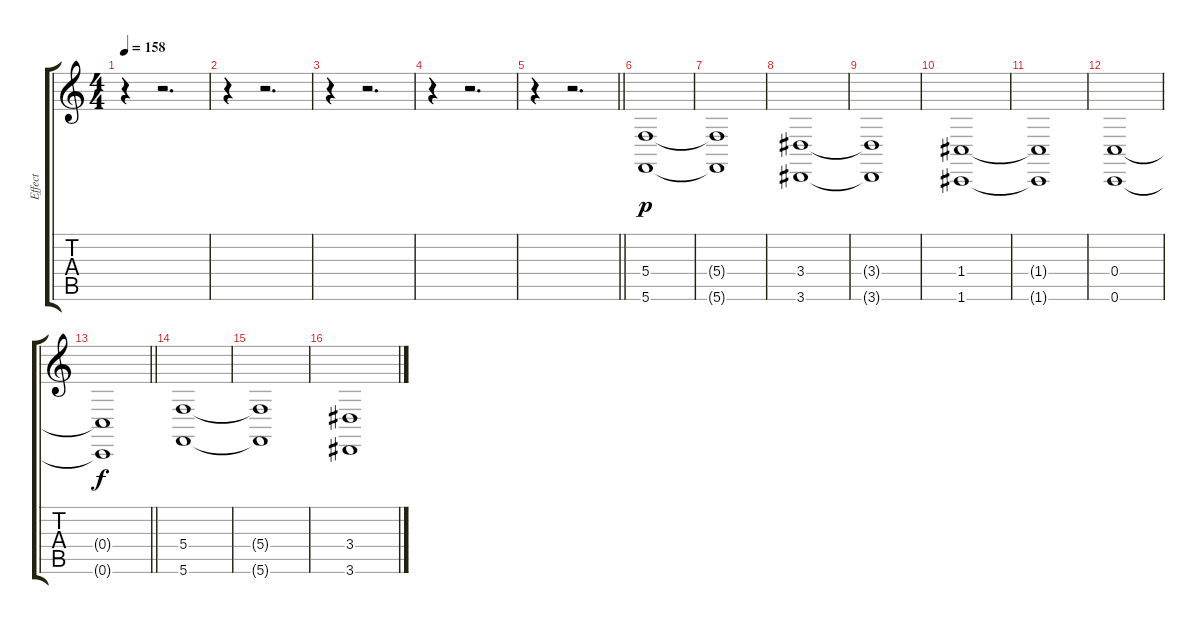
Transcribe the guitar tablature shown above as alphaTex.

\track ("Effect" "Effect") {instrument stringensemble2}
\staff {score tabs}
\tuning (D4 A3 F3 C3 G2 C2) {hide}
\ts (4 4)
\tempo 158
\clef g2
\ks c
r.4{dy p} r.2{d} |
r.4 r.2{d} |
r.4 r.2{d} |
r.4 r.2{d} |
\barLineRight lightlight
r.4 r.2{d volume 2} |
\section ("" "")
(5.4 5.6).1 |
(5.4{t} 5.6{t}).1 |
(3.4 3.6).1 |
(3.4{t} 3.6{t}).1{volume 3} |
(1.4 1.6).1 |
(1.4{t} 1.6{t}).1 |
(0.4 0.6).1 |
\barLineRight lightlight
(0.4{t} 0.6{t}).1{dy f} |
\section ("" "")
(5.4 5.6).1{volume 3} |
(5.4{t} 5.6{t}).1 |
(3.4 3.6).1
